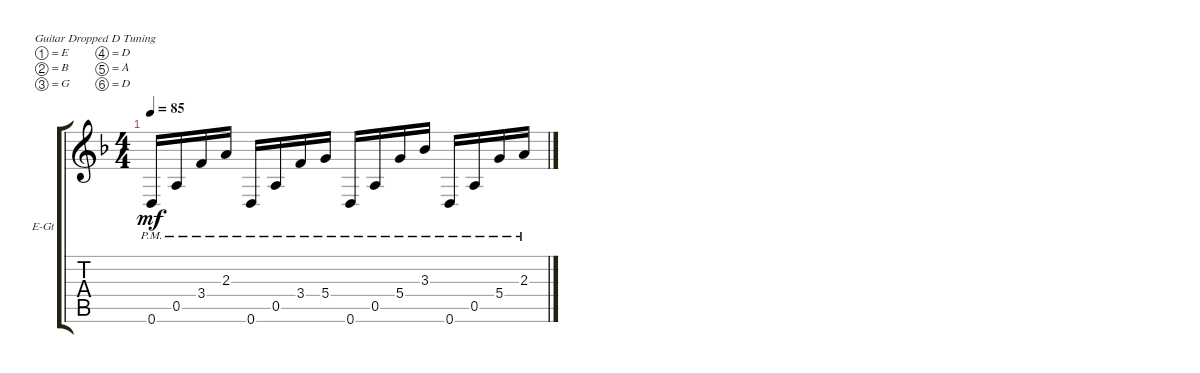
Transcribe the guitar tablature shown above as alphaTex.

\bracketExtendMode groupsimilarinstruments
\firstSystemTrackNameOrientation horizontal
\otherSystemsTrackNameOrientation horizontal
\track ("Rhythm Guitar 2" "E-Gt") {instrument distortionguitar}
\staff {score tabs}
\tuning (E4 B3 G3 D3 A2 D2)
\ts (4 4)
\tempo 85
\clef g2
\ks dminor
0.6{pm}.16{dy mf} 0.5{pm}.16 3.4{pm}.16 2.3{pm}.16 0.6{pm}.16 0.5{pm}.16 3.4{pm}.16 5.4{pm}.16 0.6{pm}.16 0.5{pm}.16 5.4{pm}.16 3.3{pm}.16 0.6{pm}.16 0.5{pm}.16 5.4{pm}.16 2.3{pm}.16
